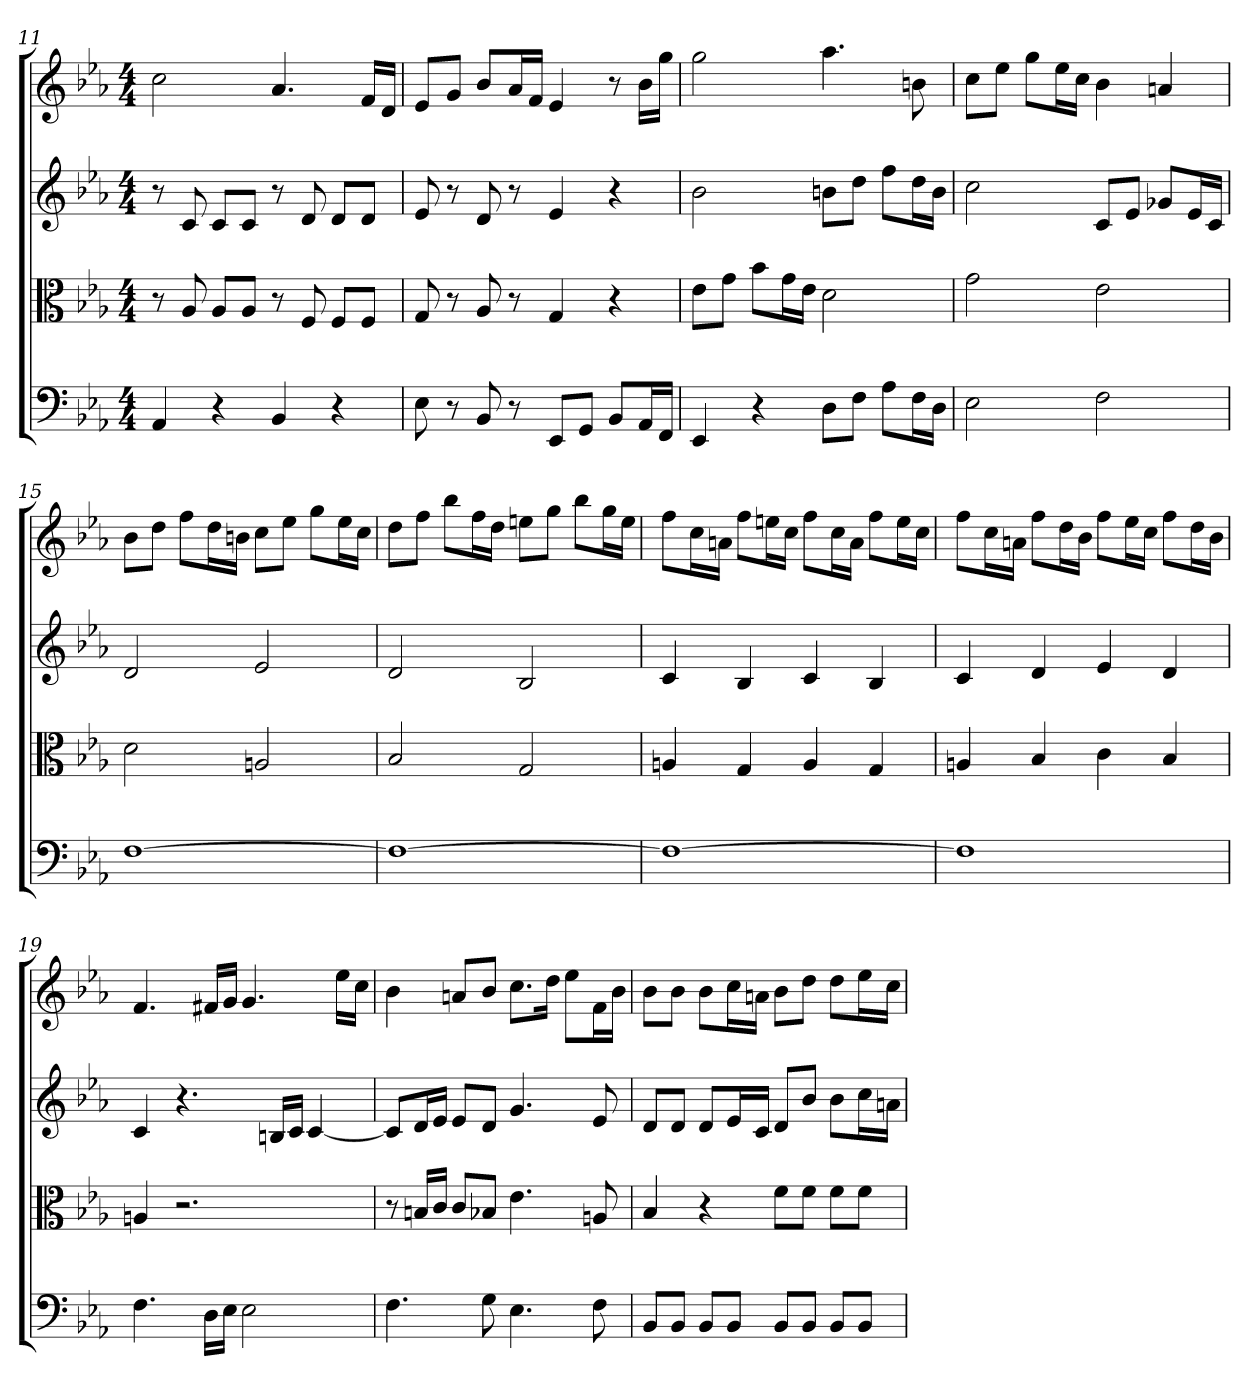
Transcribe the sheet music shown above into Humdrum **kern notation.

**kern	**kern	**kern	**kern
*part4	*part3	*part2	*part1
*staff4	*staff3	*staff2	*staff1
*clefF4	*clefC3	*	*
*k[b-e-a-]	*k[b-e-a-]	*k[b-e-a-]	*k[b-e-a-]
*E-:	*E-:	*E-:	*E-:
*M4/4	*M4/4	*M4/4	*M4/4
=11	=11	=11	=11
4AA-	8r	8r	2cc
.	8A-	8c	.
4r	8A-/L	8cL	.
.	8A-/J	8cJ	.
4BB-	8r	8r	4.a-
.	8F	8d	.
4r	8F/L	8dL	.
.	8F/J	8dJ	16fLL
.	.	.	16dJJ
=12	=12	=12	=12
8E-	8G	8e-	8e-L
8r	8r	8r	8gJ
8BB-	8A-	8d	8b-L
8r	8r	8r	16a-L
.	.	.	16fJJ
8EE-/L	4G	4e-	4e-
8GG/J	.	.	.
8BB-/L	4r	4r	8r
16AA-/L	.	.	16b-LL
16FF/JJ	.	.	16ggJJ
=13	=13	=13	=13
4EE-	8e-\L	2b-	2gg
.	8g\J	.	.
4r	8b-\L	.	.
.	16g\L	.	.
.	16e-\JJ	.	.
8D\L	2d	8bnL	4.aa-
8F\J	.	8ddJ	.
8A-\L	.	8ffL	.
16F\L	.	16ddL	8bn
16D\JJ	.	16bJJ	.
=14	=14	=14	=14
2E-	2g	2cc	8ccL
.	.	.	8ee-J
.	.	.	8ggL
.	.	.	16ee-L
.	.	.	16ccJJ
2F	2e-	8cL	4b-
.	.	8e-J	.
.	.	8g-XL	4an
.	.	16e-L	.
.	.	16cJJ	.
=15	=15	=15	=15
[1F	2d	2d	8b-L
.	.	.	8ddJ
.	.	.	8ffL
.	.	.	16ddL
.	.	.	16bnJJ
.	2An	2e-	8ccL
.	.	.	8ee-J
.	.	.	8ggL
.	.	.	16ee-L
.	.	.	16ccJJ
=16	=16	=16	=16
1F_	2B-	2d	8ddL
.	.	.	8ffJ
.	.	.	8bb-L
.	.	.	16ffL
.	.	.	16ddJJ
.	2G	2B-	8eenL
.	.	.	8ggJ
.	.	.	8bb-L
.	.	.	16ggL
.	.	.	16eeJJ
=17	=17	=17	=17
1F_	4An	4c	8ffL
.	.	.	16ccL
.	.	.	16anJJ
.	4G	4B-	8ffL
.	.	.	16eenL
.	.	.	16ccJJ
.	4A	4c	8ffL
.	.	.	16ccL
.	.	.	16aJJ
.	4G	4B-	8ffL
.	.	.	16eeL
.	.	.	16ccJJ
=18	=18	=18	=18
1F]	4An	4c	8ffL
.	.	.	16ccL
.	.	.	16anJJ
.	4B-	4d	8ffL
.	.	.	16ddL
.	.	.	16b-JJ
.	4c	4e-	8ffL
.	.	.	16ee-L
.	.	.	16ccJJ
.	4B-	4d	8ffL
.	.	.	16ddL
.	.	.	16b-JJ
=19	=19	=19	=19
4.F	4An	4c	4.f
.	2.r	4.r	.
16D\LL	.	.	16f#XLL
16E-\JJ	.	.	16gJJ
2E-	.	.	4.g
.	.	16BnLL	.
.	.	16cJJ	.
.	.	[4c	.
.	.	.	16ee-LL
.	.	.	16ccJJ
=20	=20	=20	=20
4.F	8r	8cL]	4b-
.	16Bn/LL	16dL	.
.	16c/JJ	16e-JJ	.
.	8c/L	8e-L	8anL
8G	8B-X/J	8dJ	8b-J
4.E-	4.e-	4.g	8.ccL
.	.	.	16ddJk
.	.	.	8ee-L
8F	8An	8e-	16fL
.	.	.	16b-JJ
=21	=21	=21	=21
8BB-/L	4B-	8dL	8b-L
8BB-/J	.	8dJ	8b-J
8BB-/L	4r	8dL	8b-L
8BB-/J	.	16e-L	16ccL
.	.	16cJJ	16anJJ
8BB-/L	8f\L	8dL	8b-L
8BB-/J	8f\J	8b-J	8ddJ
8BB-/L	8f\L	8b-L	8ddL
8BB-/J	8f\J	16ccL	16ee-L
.	.	16anJJ	16ccJJ
=	=	=	=
*-	*-	*-	*-
